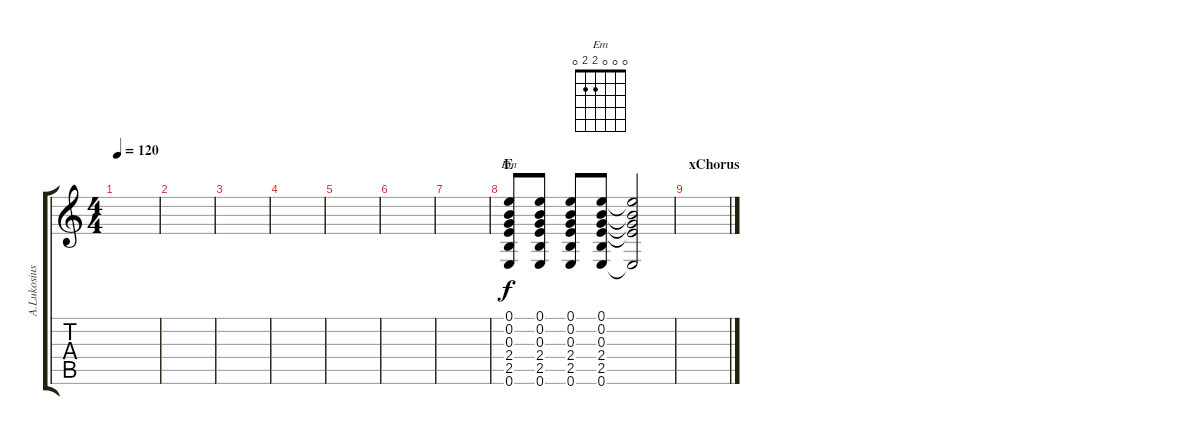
\track ("A.Lukosius {O" "A.Lukosius") {instrument celesta}
\staff {score tabs}
\tuning (E5 B4 G4 D4 A3 E3) {hide}
\chord ("Em" 0 0 0 2 2 0)
\ts (4 4)
\tempo 120
\clef g2
\ks c
|
|
|
|
|
|
|
\section ("" "E")
(0.1 0.2 0.3 2.4 2.5 0.6).8{ch "Em" instrument electricguitarclean} (0.1 0.2 0.3 2.4 2.5 0.6).8{instrument electricguitarclean} (0.1 0.2 0.3 2.4 2.5 0.6).8{instrument electricguitarclean} (0.1 0.2 0.3 2.4 2.5 0.6).8{instrument electricguitarclean} (0.1{t} 0.2{t} 0.3{t} 2.4{t} 0.6{t}).2 |
\section ("" "xChorus")
